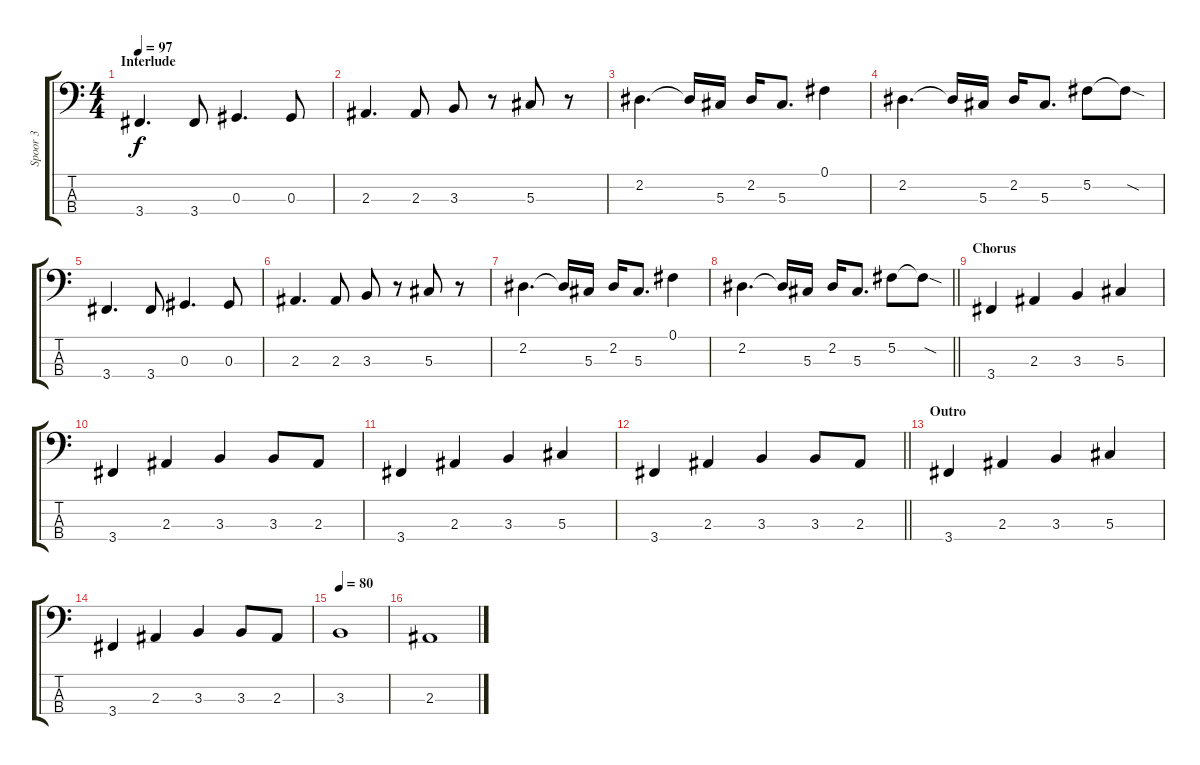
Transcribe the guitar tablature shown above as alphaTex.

\track ("Spoor 3" "Spoor 3") {instrument acousticbass}
\staff {score tabs}
\tuning (Gb2 Db2 Ab1 Eb1) {hide}
\ts (4 4)
\section ("" "Interlude")
\tempo 97
\clef f4
\ks c
3.4.4{d dy f} 3.4.8 0.3.4{d} 0.3.8 |
2.3.4{d} 2.3.8 3.3.8 r.8 5.3.8 r.8 |
2.2.4{d} 2.2{t}.16 5.3.16 2.2.16 5.3.8{d} 0.1.4 |
2.2.4{d} 2.2{t}.16 5.3.16 2.2.16 5.3.8{d} 5.2.8 5.2{sod t}.8 |
3.4.4{d} 3.4.8 0.3.4{d} 0.3.8 |
2.3.4{d} 2.3.8 3.3.8 r.8 5.3.8 r.8 |
2.2.4{d} 2.2{t}.16 5.3.16 2.2.16 5.3.8{d} 0.1.4 |
\barLineRight lightlight
2.2.4{d} 2.2{t}.16 5.3.16 2.2.16 5.3.8{d} 5.2.8 5.2{sod t}.8 |
\section ("" "Chorus")
3.4.4 2.3.4 3.3.4 5.3.4 |
3.4.4 2.3.4 3.3.4 3.3.8 2.3.8 |
3.4.4 2.3.4 3.3.4 5.3.4 |
\barLineRight lightlight
3.4.4 2.3.4 3.3.4 3.3.8 2.3.8 |
\section ("" "Outro")
3.4.4 2.3.4 3.3.4 5.3.4 |
3.4.4 2.3.4 3.3.4 3.3.8 2.3.8 |
\tempo 80
3.3.1 |
2.3.1
